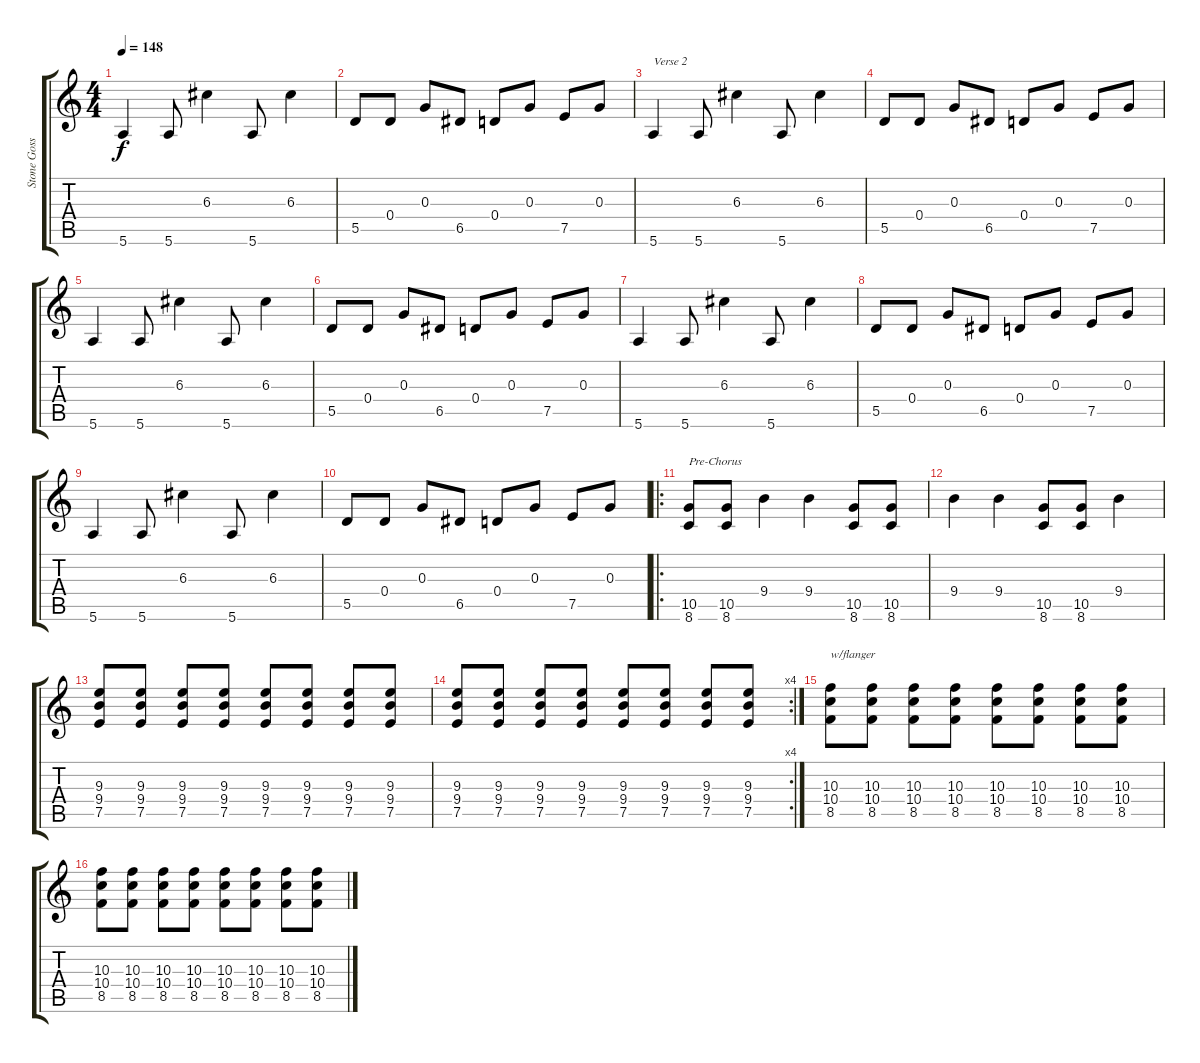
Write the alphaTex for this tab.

\track ("Stone Gossard" "Stone Goss") {instrument distortionguitar}
\staff {score tabs}
\tuning (E4 B3 G3 D3 A2 E2) {hide}
\ts (4 4)
\tempo 148
\clef g2
\ks c
5.6.4{dy f} 5.6.8 6.3.4 5.6.8 6.3.4 |
5.5.8 0.4.8 0.3.8 6.5.8 0.4.8 0.3.8 7.5.8 0.3.8 |
5.6.4{txt "Verse 2"} 5.6.8 6.3.4 5.6.8 6.3.4 |
5.5.8 0.4.8 0.3.8 6.5.8 0.4.8 0.3.8 7.5.8 0.3.8 |
5.6.4 5.6.8 6.3.4 5.6.8 6.3.4 |
5.5.8 0.4.8 0.3.8 6.5.8 0.4.8 0.3.8 7.5.8 0.3.8 |
5.6.4 5.6.8 6.3.4 5.6.8 6.3.4 |
5.5.8 0.4.8 0.3.8 6.5.8 0.4.8 0.3.8 7.5.8 0.3.8 |
5.6.4 5.6.8 6.3.4 5.6.8 6.3.4 |
5.5.8 0.4.8 0.3.8 6.5.8 0.4.8 0.3.8 7.5.8 0.3.8 |
\ro
(10.5 8.6).8{txt "Pre-Chorus"} (10.5 8.6).8 9.4.4 9.4.4 (10.5 8.6).8 (10.5 8.6).8 |
9.4.4 9.4.4 (10.5 8.6).8 (10.5 8.6).8 9.4.4 |
(9.3 9.4 7.5).8 (9.3 9.4 7.5).8 (9.3 9.4 7.5).8 (9.3 9.4 7.5).8 (9.3 9.4 7.5).8 (9.3 9.4 7.5).8 (9.3 9.4 7.5).8 (9.3 9.4 7.5).8 |
\rc 4
(9.3 9.4 7.5).8 (9.3 9.4 7.5).8 (9.3 9.4 7.5).8 (9.3 9.4 7.5).8 (9.3 9.4 7.5).8 (9.3 9.4 7.5).8 (9.3 9.4 7.5).8 (9.3 9.4 7.5).8 |
(10.3 10.4 8.5).8{txt "w/flanger"} (10.3 10.4 8.5).8 (10.3 10.4 8.5).8 (10.3 10.4 8.5).8 (10.3 10.4 8.5).8 (10.3 10.4 8.5).8 (10.3 10.4 8.5).8 (10.3 10.4 8.5).8 |
(10.3 10.4 8.5).8 (10.3 10.4 8.5).8 (10.3 10.4 8.5).8 (10.3 10.4 8.5).8 (10.3 10.4 8.5).8 (10.3 10.4 8.5).8 (10.3 10.4 8.5).8 (10.3 10.4 8.5).8
